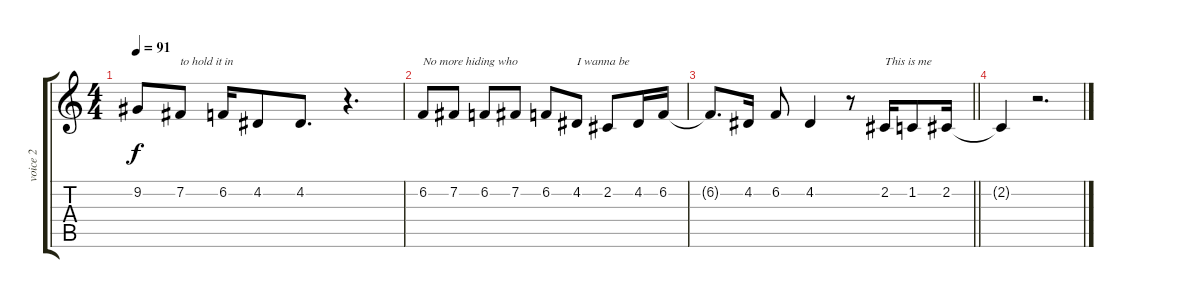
\track ("voice 2" "voice 2") {instrument flute}
\staff {score tabs}
\tuning (E4 B3 G3 D3 A2 E2) {hide}
\ts (4 4)
\tempo 91
\clef g2
\ks c
9.2{t}.8{dy f} 7.2.8{txt "to hold it in "} 6.2.16 4.2.8 4.2.8{d} r.4{d} |
6.2.8{txt "No more hiding who "} 7.2.8 6.2.8 7.2.8 6.2.8 4.2.8{txt "I wanna be "} 2.2.8 4.2.16 6.2.16 |
\barLineRight lightlight
6.2{t}.8{d} 4.2.16 6.2.8 4.2.4 r.8 2.2.16{txt "This is me "} 1.2.8 2.2.16 |
2.2{t}.4 r.2{d}
